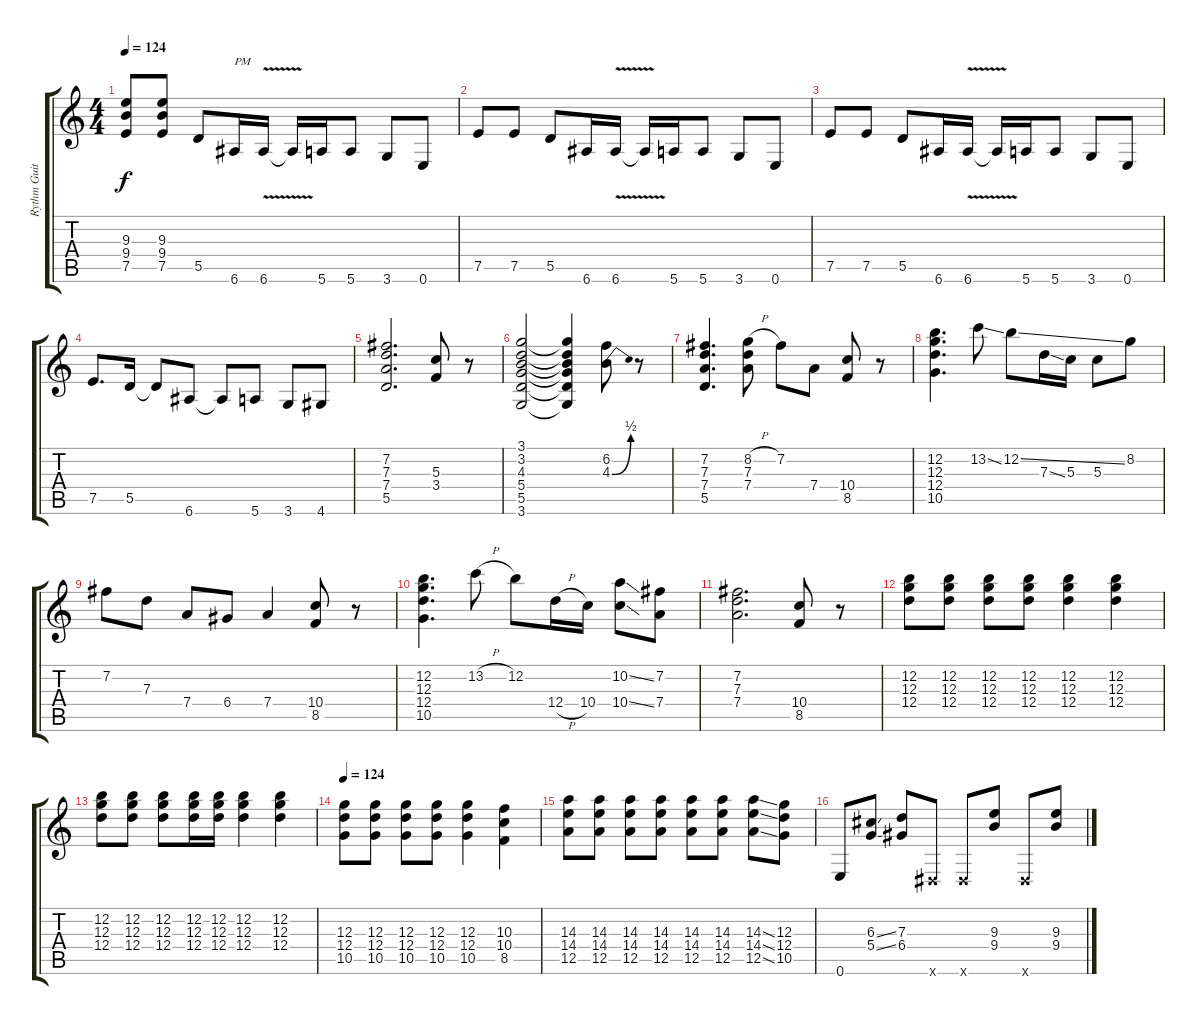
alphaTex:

\track ("Rythm Guitar 1" "Rythm Guit") {instrument overdrivenguitar}
\staff {score tabs}
\tuning (E4 B3 G3 D3 A2 E2) {hide}
\ts (4 4)
\tempo 124
\clef g2
\ks c
(9.3 9.4 7.5).8{dy f} (9.3 9.4 7.5).8 5.5.8 6.6.16{txt "PM"} 6.6{v}.16 6.6{t}.16 5.6.16 5.6.8 3.6.8 0.6.8 |
7.5.8 7.5.8 5.5.8 6.6.16 6.6{v}.16 6.6{t}.16 5.6.16 5.6.8 3.6.8 0.6.8 |
7.5.8 7.5.8 5.5.8 6.6.16 6.6{v}.16 6.6{t}.16 5.6.16 5.6.8 3.6.8 0.6.8 |
7.5.8{d} 5.5.16 5.5{t}.8 6.6.8 6.6{t}.8 5.6.8 3.6.8 4.6.8 |
(7.2 7.3 7.4 5.5).2{d} (5.3 3.4).8 r.8 |
(3.1 3.2 4.3 5.4 5.5 3.6).2 (3.1{t} 3.2{t} 4.3{t} 5.4{t} 5.5{t} 3.6{t}).4 (6.2 4.3{be (bend 0 0 60 2)}).8 r.8 |
(7.2 7.3 7.4 5.5).4{d} (8.2{h} 7.3 7.4).8 7.2.8 7.4.8 (10.4 8.5).8 r.8 |
(12.2 12.3 12.4 10.5).4{d} 13.2{ss}.8 12.2{ss}.8 7.3{ss}.16 5.3.16 5.3.8 8.2.8 |
7.2.8 7.3.8 7.4.8 6.4.8 7.4.4 (10.4 8.5).8 r.8 |
(12.2 12.3 12.4 10.5).4{d} 13.2{h}.8 12.2.8 12.4{h}.16 10.4.16 (10.2{ss} 10.4{ss}).8 (7.2 7.4).8 |
(7.2 7.3 7.4).2{d} (10.4 8.5).8 r.8 |
(12.2 12.3 12.4).8 (12.2 12.3 12.4).8 (12.2 12.3 12.4).8 (12.2 12.3 12.4).8 (12.2 12.3 12.4).4 (12.2 12.3 12.4).4 |
(12.2 12.3 12.4).8 (12.2 12.3 12.4).8 (12.2 12.3 12.4).8 (12.2 12.3 12.4).16 (12.2 12.3 12.4).16 (12.2 12.3 12.4).4 (12.2 12.3 12.4).4 |
\tempo 124
(12.3 12.4 10.5).8 (12.3 12.4 10.5).8 (12.3 12.4 10.5).8 (12.3 12.4 10.5).8 (12.3 12.4 10.5).4 (10.3 10.4 8.5).4 |
(14.3 14.4 12.5).8 (14.3 14.4 12.5).8 (14.3 14.4 12.5).8 (14.3 14.4 12.5).8 (14.3 14.4 12.5).8 (14.3 14.4 12.5).8 (14.3{ss} 14.4{ss} 12.5{ss}).8 (12.3 12.4 10.5).8 |
0.6.8 (6.3{ss} 5.4{ss}).8 (7.3 6.4).8 -1.6{x}.8 -1.6{x}.8 (9.3 9.4).8 -1.6{x}.8 (9.3 9.4).8
